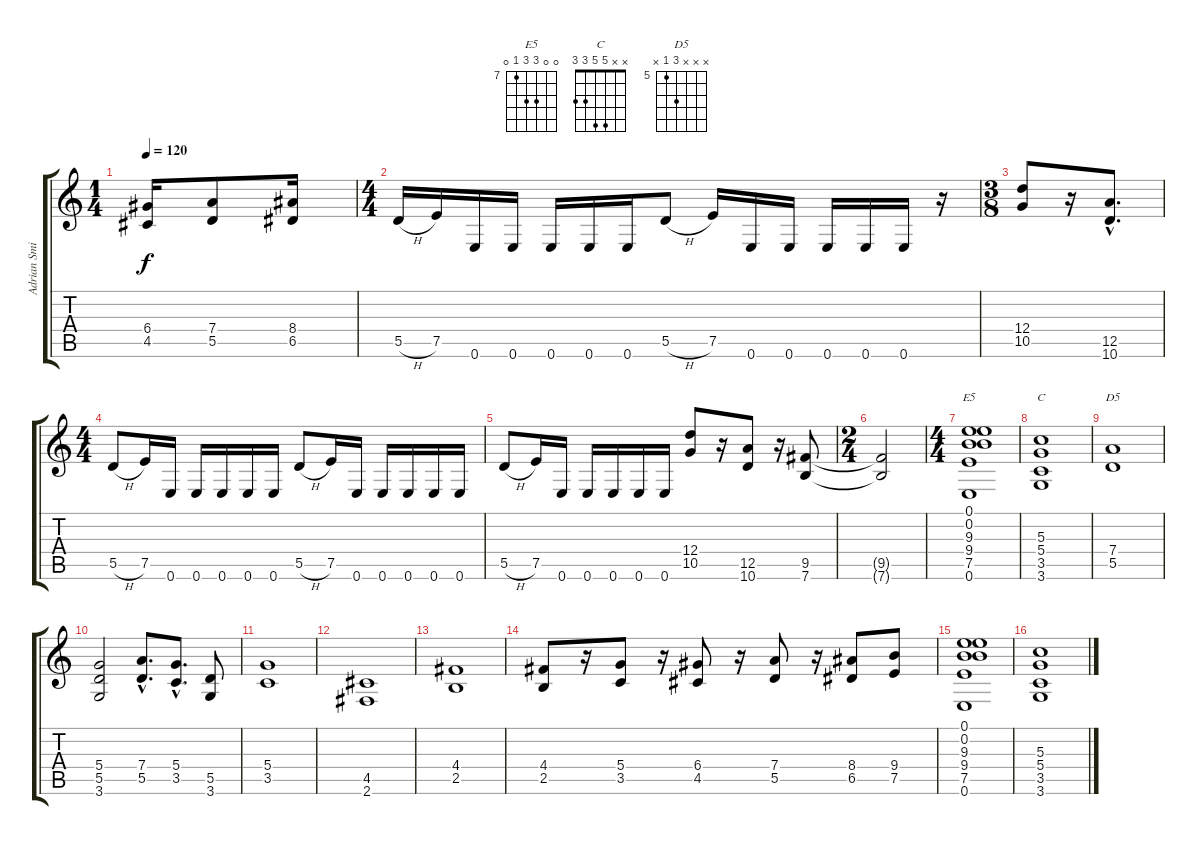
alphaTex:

\track ("Adrian Smith" "Adrian Smi") {instrument distortionguitar}
\staff {score tabs}
\tuning (E4 B3 G3 D3 A2 E2) {hide}
\chord ("E5" 0 0 9 9 7 0) {firstfret 7}
\chord ("C" x x 5 5 3 3)
\chord ("D5" x x x 7 5 x) {firstfret 5}
\ts (1 4)
\tempo 120
\clef g2
\ks c
(6.4{t} 4.5{t}).16{dy f} (7.4 5.5).8 (8.4 6.5).16 |
\ts (4 4)
5.5{h}.16 7.5.16 0.6.16 0.6.16 0.6.16 0.6.16 0.6.16 5.5{h}.8 7.5.16 0.6.16 0.6.16 0.6.16 0.6.16 0.6.16 r.16 |
\ts (3 8)
(12.4 10.5).8 r.16 (12.5{hac} 10.6{hac}).8{d} |
\ts (4 4)
5.5{h}.8 7.5.16 0.6.16 0.6.16 0.6.16 0.6.16 0.6.16 5.5{h}.8 7.5.16 0.6.16 0.6.16 0.6.16 0.6.16 0.6.16 |
5.5{h}.8 7.5.16 0.6.16 0.6.16 0.6.16 0.6.16 0.6.16 (12.4 10.5).8 r.16 (12.5 10.6).8 r.16 (9.5 7.6).8 |
\ts (2 4)
(9.5{t} 7.6{t}).2 |
\ts (4 4)
(0.1 0.2 9.3 9.4 7.5 0.6).1{ch "E5"} |
(5.3 5.4 3.5 3.6).1{ch "C"} |
(7.4 5.5).1{ch "D5"} |
(5.4 5.5 3.6).2 (7.4{hac} 5.5{hac}).8{d} (5.4{hac} 3.5{hac}).8{d} (5.5 3.6).8 |
(5.4 3.5).1 |
(4.5 2.6).1 |
(4.4 2.5).1 |
(4.4 2.5).8 r.16 (5.4 3.5).8 r.16 (6.4 4.5).8 r.16 (7.4 5.5).8 r.16 (8.4 6.5).8 (9.4 7.5).8 |
(0.1 0.2 9.3 9.4 7.5 0.6).1 |
(5.3 5.4 3.5 3.6).1
